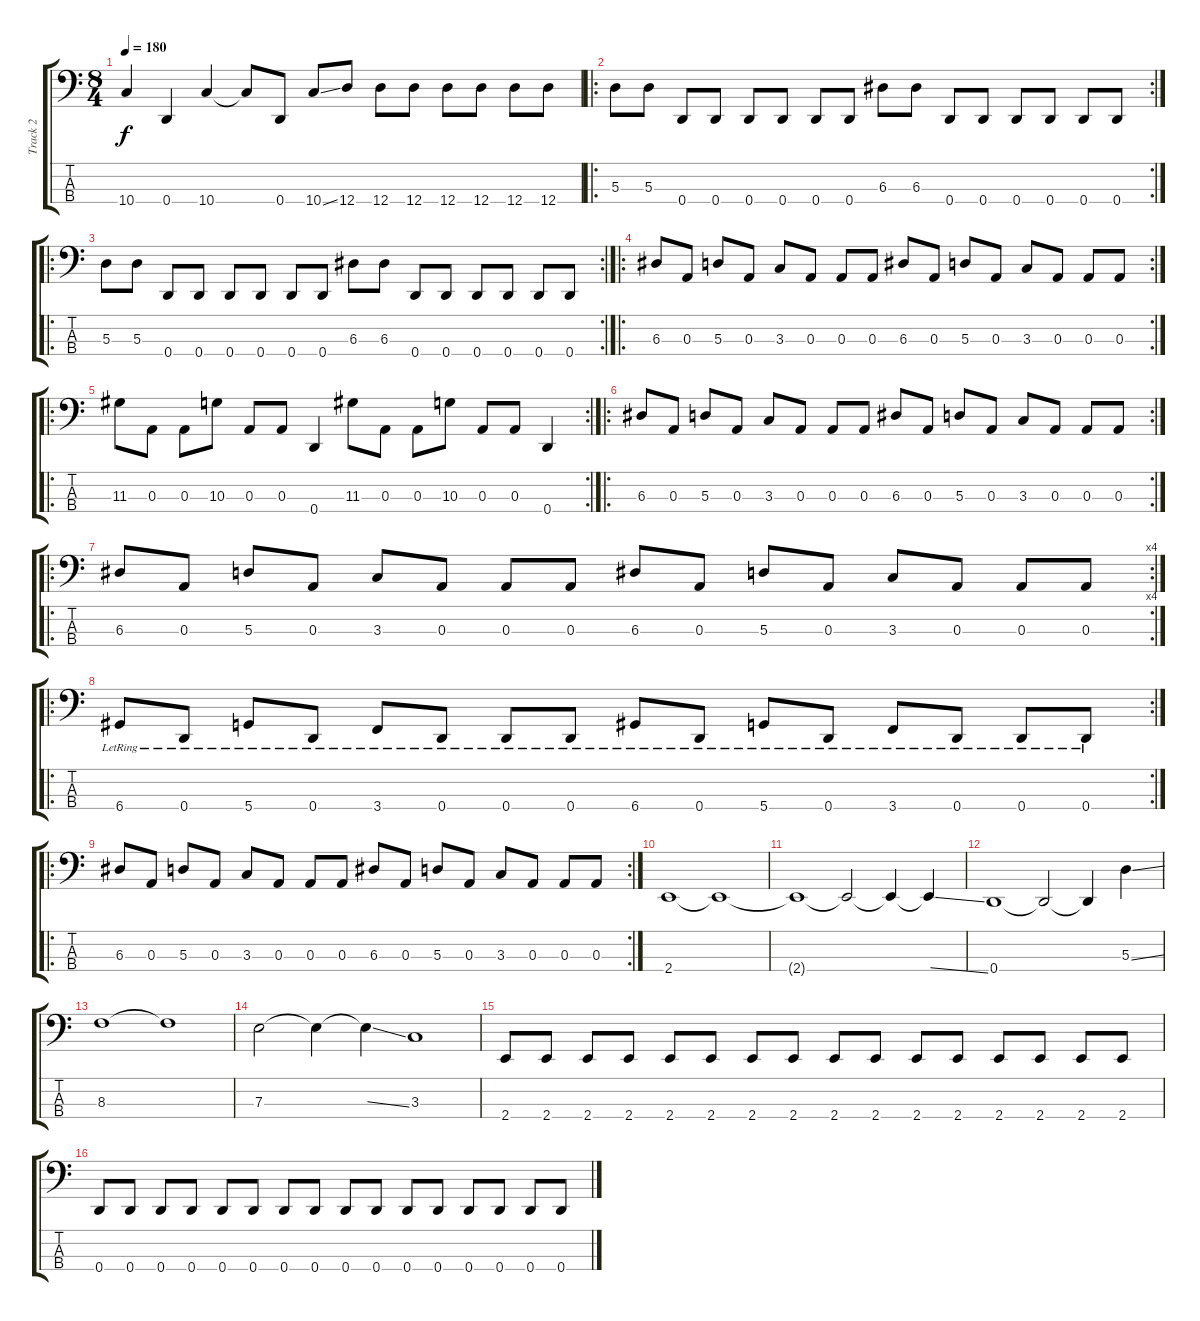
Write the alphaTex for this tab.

\track ("Track 2" "Track 2") {instrument fretlessbass}
\staff {score tabs}
\tuning (G2 D2 A1 D1) {hide}
\ts (8 4)
\tempo 180
\clef f4
\ks c
10.4.4{dy f} 0.4.4 10.4.4 10.4{t}.8 0.4.8 10.4{ss}.8 12.4.8 12.4.8 12.4.8 12.4.8 12.4.8 12.4.8 12.4.8 |
\ro
\rc 2
5.3.8 5.3.8 0.4.8 0.4.8 0.4.8 0.4.8 0.4.8 0.4.8 6.3.8 6.3.8 0.4.8 0.4.8 0.4.8 0.4.8 0.4.8 0.4.8 |
\ro
\rc 2
5.3.8 5.3.8 0.4.8 0.4.8 0.4.8 0.4.8 0.4.8 0.4.8 6.3.8 6.3.8 0.4.8 0.4.8 0.4.8 0.4.8 0.4.8 0.4.8 |
\ro
\rc 2
6.3.8 0.3.8 5.3.8 0.3.8 3.3.8 0.3.8 0.3.8 0.3.8 6.3.8 0.3.8 5.3.8 0.3.8 3.3.8 0.3.8 0.3.8 0.3.8 |
\ro
\rc 2
11.3.8 0.3.8 0.3.8 10.3.8 0.3.8 0.3.8 0.4.4 11.3.8 0.3.8 0.3.8 10.3.8 0.3.8 0.3.8 0.4.4 |
\ro
\rc 2
6.3.8 0.3.8 5.3.8 0.3.8 3.3.8 0.3.8 0.3.8 0.3.8 6.3.8 0.3.8 5.3.8 0.3.8 3.3.8 0.3.8 0.3.8 0.3.8 |
\ro
\rc 4
6.3.8 0.3.8 5.3.8 0.3.8 3.3.8 0.3.8 0.3.8 0.3.8 6.3.8 0.3.8 5.3.8 0.3.8 3.3.8 0.3.8 0.3.8 0.3.8 |
\ro
\rc 2
6.4{lr}.8 0.4{lr}.8 5.4{lr}.8 0.4{lr}.8 3.4{lr}.8 0.4{lr}.8 0.4{lr}.8 0.4{lr}.8 6.4{lr}.8 0.4{lr}.8 5.4{lr}.8 0.4{lr}.8 3.4{lr}.8 0.4{lr}.8 0.4{lr}.8 0.4{lr}.8 |
\ro
\rc 2
6.3.8 0.3.8 5.3.8 0.3.8 3.3.8 0.3.8 0.3.8 0.3.8 6.3.8 0.3.8 5.3.8 0.3.8 3.3.8 0.3.8 0.3.8 0.3.8 |
2.4.1 2.4{t}.1 |
2.4{t}.1 2.4{t}.2 2.4{t}.4 2.4{ss t}.4 |
0.4.1 0.4{t}.2 0.4{t}.4 5.3{ss}.4 |
8.3.1 8.3{t}.1 |
7.3.2 7.3{t}.4 7.3{ss t}.4 3.3.1 |
2.4.8 2.4.8 2.4.8 2.4.8 2.4.8 2.4.8 2.4.8 2.4.8 2.4.8 2.4.8 2.4.8 2.4.8 2.4.8 2.4.8 2.4.8 2.4.8 |
0.4.8 0.4.8 0.4.8 0.4.8 0.4.8 0.4.8 0.4.8 0.4.8 0.4.8 0.4.8 0.4.8 0.4.8 0.4.8 0.4.8 0.4.8 0.4.8
